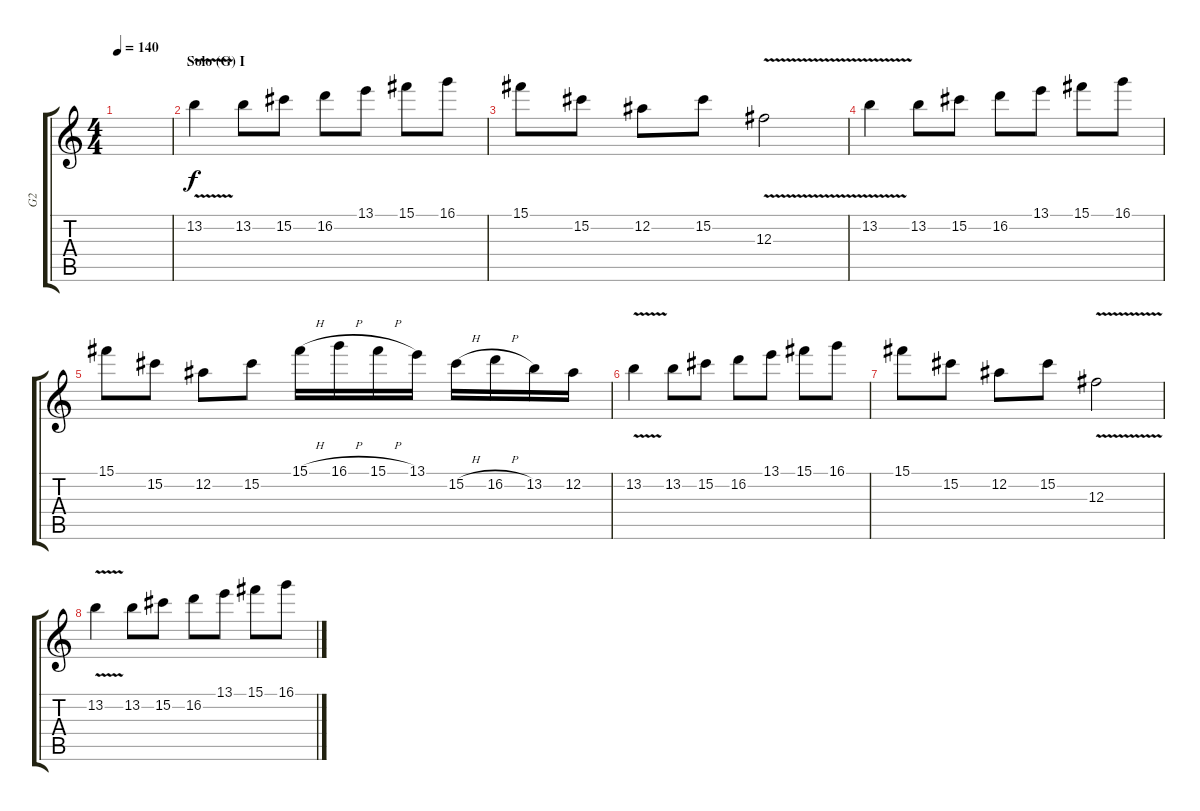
\track ("G2" "G2") {instrument distortionguitar}
\staff {score tabs}
\tuning (Eb4 Bb3 Gb3 Db3 Ab2 Eb2) {hide}
\ts (4 4)
\tempo 140
\clef g2
\ks c
|
\section ("" "Solo (G) I")
13.2{v}.4 13.2.8 15.2.8 16.2.8 13.1.8 15.1.8 16.1.8 |
15.1.8 15.2.8 12.2.8 15.2.8 12.3{v}.2 |
13.2{v}.4 13.2.8 15.2.8 16.2.8 13.1.8 15.1.8 16.1.8 |
15.1.8 15.2.8 12.2.8 15.2.8 15.1{h}.16 16.1{h}.16 15.1{h}.16 13.1.16 15.2{h}.16 16.2{h}.16 13.2.16 12.2.16 |
13.2{v}.4 13.2.8 15.2.8 16.2.8 13.1.8 15.1.8 16.1.8 |
15.1.8 15.2.8 12.2.8 15.2.8 12.3{v}.2 |
13.2{v}.4 13.2.8 15.2.8 16.2.8 13.1.8 15.1.8 16.1.8
